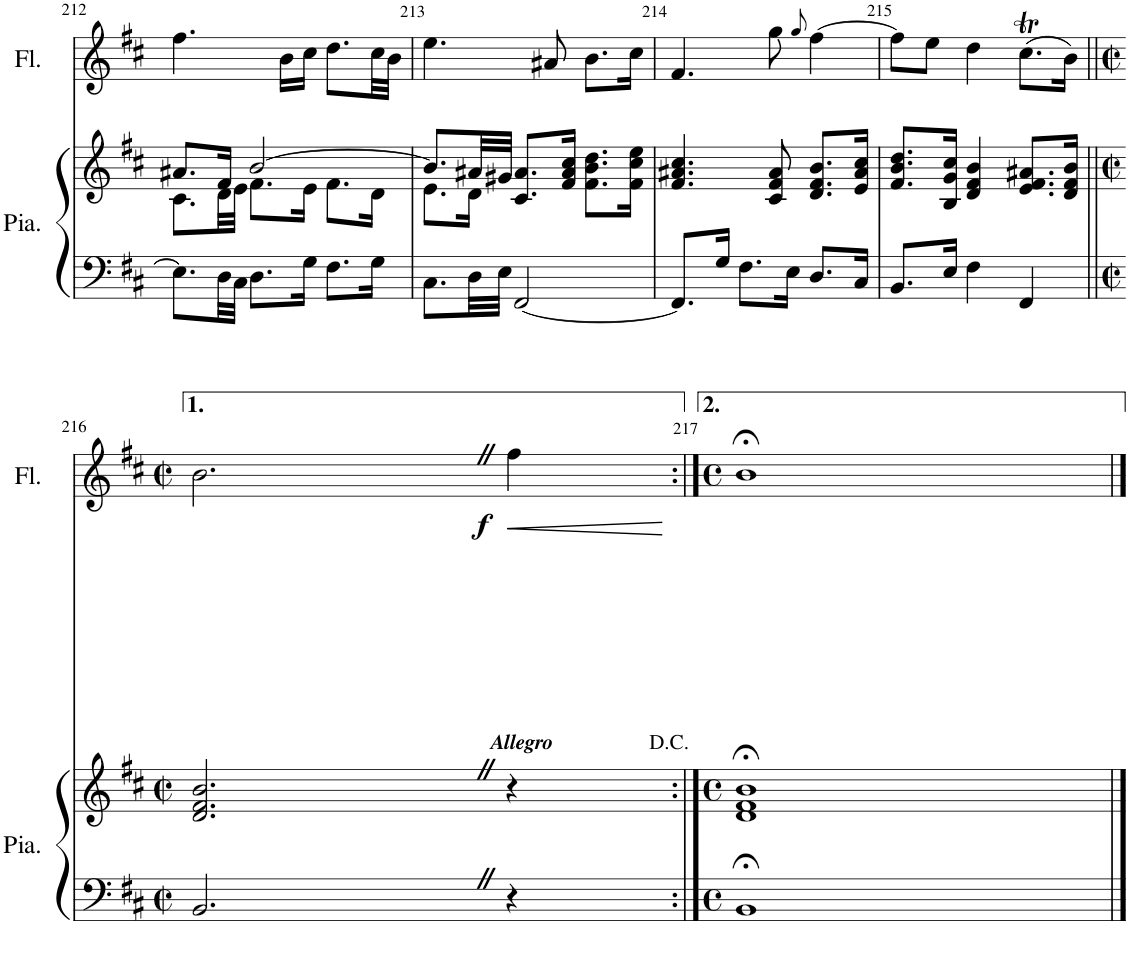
**kern	**kern	**kern	**dynam
*part2	*part2	*part1	*part1
*staff3	*staff2	*staff1	*staff1
*I"Piano	*	*I"Flûte	*
*I'Pia.	*	*I'Fl.	*
!!LO:PB:g=z
*clefF4	*clefG2	*clefG2	*
*k[f#c#]	*k[f#c#]	*k[f#c#]	*
*M3/4	*M3/4	*M3/4	*
=212	=212	=212	=212
*	*^	*	*
8.E\L]	8.a#X/L	8.c#\L	4.ff#\	.
32D\LL	16f#/Jk	32d\LL	.	.
32C#\JJJ	.	32e\JJJ	.	.
8.D\L	[2b/	8.f#\L	.	.
.	.	.	16b\LL	.
16G\Jk	.	16e\Jk	16cc#\JJ	.
8.F#\L	.	8.f#\L	8.dd\L	.
16G\Jk	.	16d\Jk	32cc#\LL	.
.	.	.	32b\JJJ	.
=213	=213	=213	=213	=213
8.C#\L	8.b/L]	8.e\L	4.ee\	.
32D\LL	32a#X/LL	16d\Jk	.	.
32E\JJJ	32g#X/JJJ	.	.	.
[2FF#/	8.c#/ 8.a#/L	2ryy	.	.
.	.	.	8a#X/	.
.	16f#/ 16a#/ 16cc#/Jk	.	.	.
.	8.f#\ 8.b\ 8.dd\L	.	8.b\L	.
.	16f#\ 16cc#\ 16ee\Jk	.	16cc#\Jk	.
*	*v	*v	*	*
=214	=214	=214	=214
8.FF#/L]	4.f#/ 4.a#X/ 4.cc#/	4.f#/	.
16G/Jk	.	.	.
8.F#\L	.	.	.
.	8c#/ 8f#/ 8a#/	8gg\	.
16E\Jk	.	.	.
.	.	8qgg/	.
8.D/L	8.d/ 8.f#/ 8.b/L	[4ff#\	.
16C#/Jk	16e/ 16a#/ 16cc#/Jk	.	.
=215	=215	=215	=215
8.BB/L	8.f#/ 8.b/ 8.dd/L	8ff#\L]	.
.	.	8ee\J	.
16E/Jk	16B/ 16g/ 16cc#/Jk	.	.
4F#\	4d/ 4f#/ 4b/	4dd\	.
4FF#/	8.e/ 8.f#/ 8.a#X/L	(8.cc#t\L	.
.	16d/ 16f#/ 16b/Jk	16b\Jk)	.
!!LO:LB:g=z
=216||	=216||	=216||	=216||
*M2/2	*M2/2	*M2/2	*
*met(c|)	*met(c|)	*met(c|)	*
2.BBZ/	2.d/Z 2.f#/Z 2.b/Z	2.bZ\	.
!	!	!LO:TX:b:Bi:t=Allegro	!
!	!	!	!LO:HP:b
!	!	!	!LO:DY:n=1:b
4r	4r	4ff#\	< f
.	.	.	[
!	!	!LO:TX:b:t=<font size="10"/>D.C.	!
=217:|!	=217:|!	=217:|!	=217:|!
*M4/4	*M4/4	*M4/4	*
*met(c)	*met(c)	*met(c)	*
1BB;<	1d;< 1f#;< 1b;<	1b;<	.
==	==	==	==
*-	*-	*-	*-
